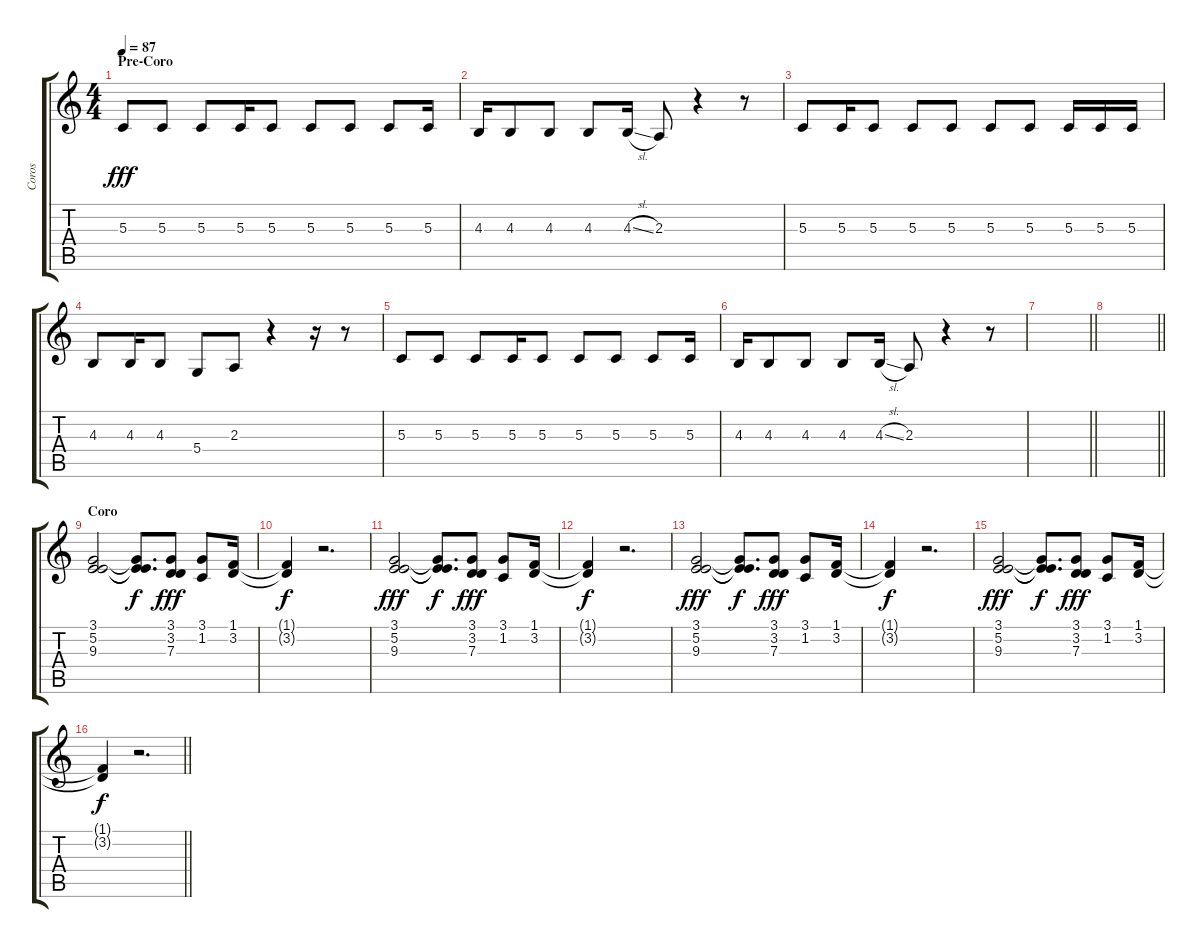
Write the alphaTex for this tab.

\track ("Coros " "Coros ") {instrument trumpet}
\staff {score tabs}
\tuning (E4 B3 G3 D3 A2 E2) {hide}
\ts (4 4)
\section ("" "Pre-Coro")
\tempo 87
\clef g2
\ks c
5.3.8{dy fff} 5.3.8 5.3.8 5.3.16 5.3.8 5.3.8 5.3.8 5.3.8 5.3.16 |
4.3.16 4.3.8 4.3.8 4.3.8 4.3{sl}.16 2.3.8 r.4 r.8 |
5.3.8 5.3.16 5.3.8 5.3.8 5.3.8 5.3.8 5.3.8 5.3.16 5.3.16 5.3.16 |
4.3.8 4.3.16 4.3.8 5.4.8 2.3.8 r.4 r.16 r.8 |
5.3.8 5.3.8 5.3.8 5.3.16 5.3.8 5.3.8 5.3.8 5.3.8 5.3.16 |
4.3.16 4.3.8 4.3.8 4.3.8 4.3{sl}.16 2.3.8 r.4 r.8 |
\barLineRight lightlight
|
\barLineRight lightlight
|
\section ("" "Coro")
(3.1 5.2 9.3).2 (3.1{t} 5.2{t} 9.3{t}).8{d dy f} (3.1 3.2 7.3).8{dy fff} (3.1 1.2).8 (1.1 3.2).16 |
(1.1{t} 3.2{t}).4{dy f} r.2{d} |
(3.1 5.2 9.3).2{dy fff} (3.1{t} 5.2{t} 9.3{t}).8{d dy f} (3.1 3.2 7.3).8{dy fff} (3.1 1.2).8 (1.1 3.2).16 |
(1.1{t} 3.2{t}).4{dy f} r.2{d} |
(3.1 5.2 9.3).2{dy fff} (3.1{t} 5.2{t} 9.3{t}).8{d dy f} (3.1 3.2 7.3).8{dy fff} (3.1 1.2).8 (1.1 3.2).16 |
(1.1{t} 3.2{t}).4{dy f} r.2{d} |
(3.1 5.2 9.3).2{dy fff} (3.1{t} 5.2{t} 9.3{t}).8{d dy f} (3.1 3.2 7.3).8{dy fff} (3.1 1.2).8 (1.1 3.2).16 |
\barLineRight lightlight
(1.1{t} 3.2{t}).4{dy f} r.2{d}
